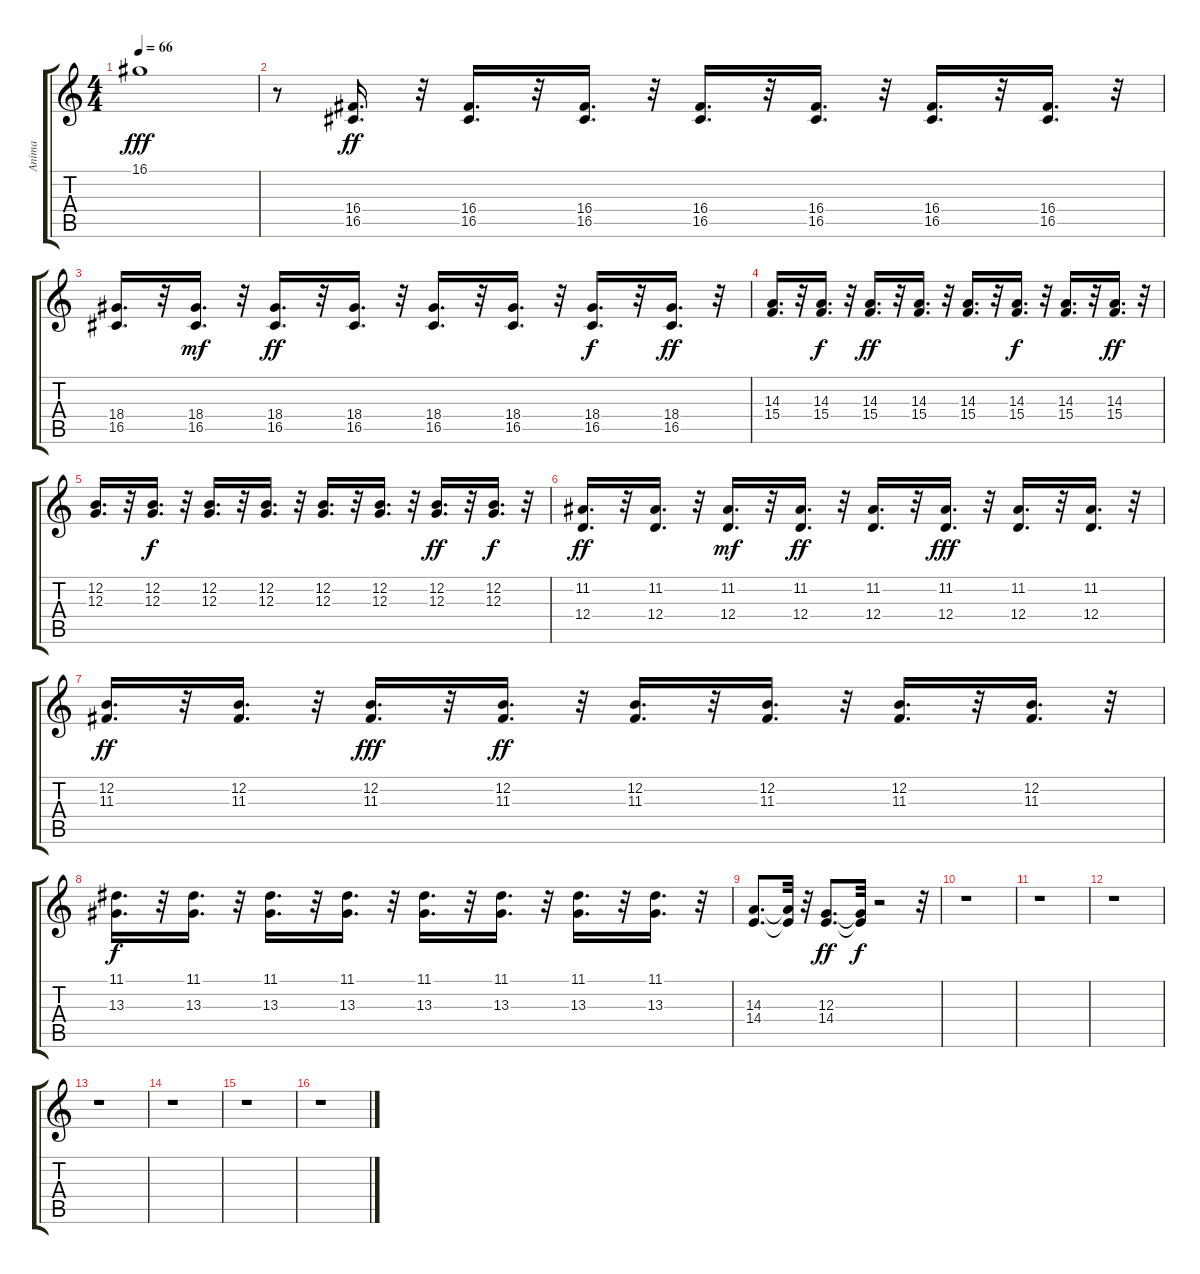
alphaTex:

\track ("Anima" "Anima") {instrument acousticgrandpiano}
\staff {score tabs}
\tuning (E4 B3 G3 D3 A2 E2) {hide}
\ts (4 4)
\tempo 66
\clef g2
\ks c
16.1.1{dy fff} |
r.8 (16.4 16.5).16{d dy ff} r.32 (16.4 16.5).16{d} r.32 (16.4 16.5).16{d} r.32 (16.4 16.5).16{d} r.32 (16.4 16.5).16{d} r.32 (16.4 16.5).16{d} r.32 (16.4 16.5).16{d} r.32 |
(18.4 16.5).16{d} r.32 (18.4 16.5).16{d dy mf} r.32 (18.4 16.5).16{d dy ff} r.32 (18.4 16.5).16{d} r.32 (18.4 16.5).16{d} r.32 (18.4 16.5).16{d} r.32 (18.4 16.5).16{d dy f} r.32 (18.4 16.5).16{d dy ff} r.32 |
(14.3 15.4).16{d} r.32 (14.3 15.4).16{d dy f} r.32 (14.3 15.4).16{d dy ff} r.32 (14.3 15.4).16{d} r.32 (14.3 15.4).16{d} r.32 (14.3 15.4).16{d dy f} r.32 (14.3 15.4).16{d} r.32 (14.3 15.4).16{d dy ff} r.32 |
(12.2 12.3).16{d} r.32 (12.2 12.3).16{d dy f} r.32 (12.2 12.3).16{d} r.32 (12.2 12.3).16{d} r.32 (12.2 12.3).16{d} r.32 (12.2 12.3).16{d} r.32 (12.2 12.3).16{d dy ff} r.32 (12.2 12.3).16{d dy f} r.32 |
(11.2 12.4).16{d dy ff} r.32 (11.2 12.4).16{d} r.32 (11.2 12.4).16{d dy mf} r.32 (11.2 12.4).16{d dy ff} r.32 (11.2 12.4).16{d} r.32 (11.2 12.4).16{d dy fff} r.32 (11.2 12.4).16{d} r.32 (11.2 12.4).16{d} r.32 |
(12.2 11.3).16{d dy ff} r.32 (12.2 11.3).16{d} r.32 (12.2 11.3).16{d dy fff} r.32 (12.2 11.3).16{d dy ff} r.32 (12.2 11.3).16{d} r.32 (12.2 11.3).16{d} r.32 (12.2 11.3).16{d} r.32 (12.2 11.3).16{d} r.32 |
(11.1 13.3).16{d dy f} r.32 (11.1 13.3).16{d} r.32 (11.1 13.3).16{d} r.32 (11.1 13.3).16{d} r.32 (11.1 13.3).16{d} r.32 (11.1 13.3).16{d} r.32 (11.1 13.3).16{d} r.32 (11.1 13.3).16{d} r.32 |
(14.3 14.4).8{d} (14.3{t} 14.4{t}).32 r.32 (12.3 14.4).8{d dy ff} (12.3{t} 14.4{t}).32{dy f} r.2 r.32 |
r.1 |
r.1 |
r.1 |
r.1 |
r.1 |
r.1 |
r.1
